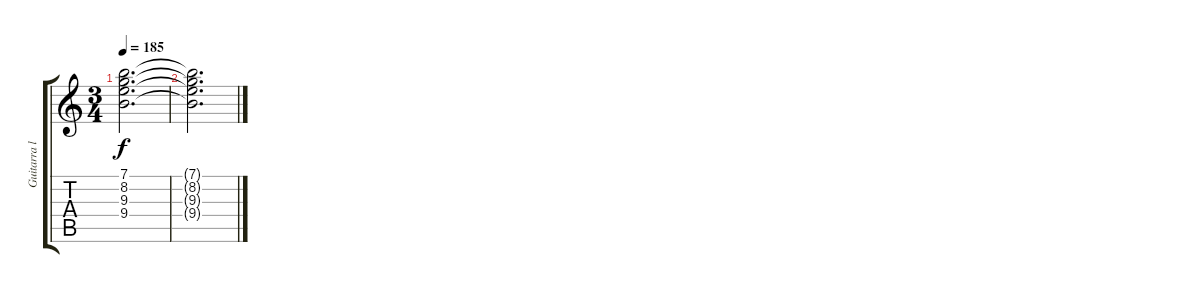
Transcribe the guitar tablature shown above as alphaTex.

\track ("Guitarra lider" "Guitarra l") {instrument acousticguitarsteel}
\staff {score tabs}
\tuning (E4 B3 G3 D3 A2 E2) {hide}
\ts (3 4)
\tempo 185
\clef g2
\ks c
(7.1{t} 8.2{t} 9.3{t} 9.4{t}).2{d dy f} |
(7.1{t} 8.2{t} 9.3{t} 9.4{t}).2{d}
